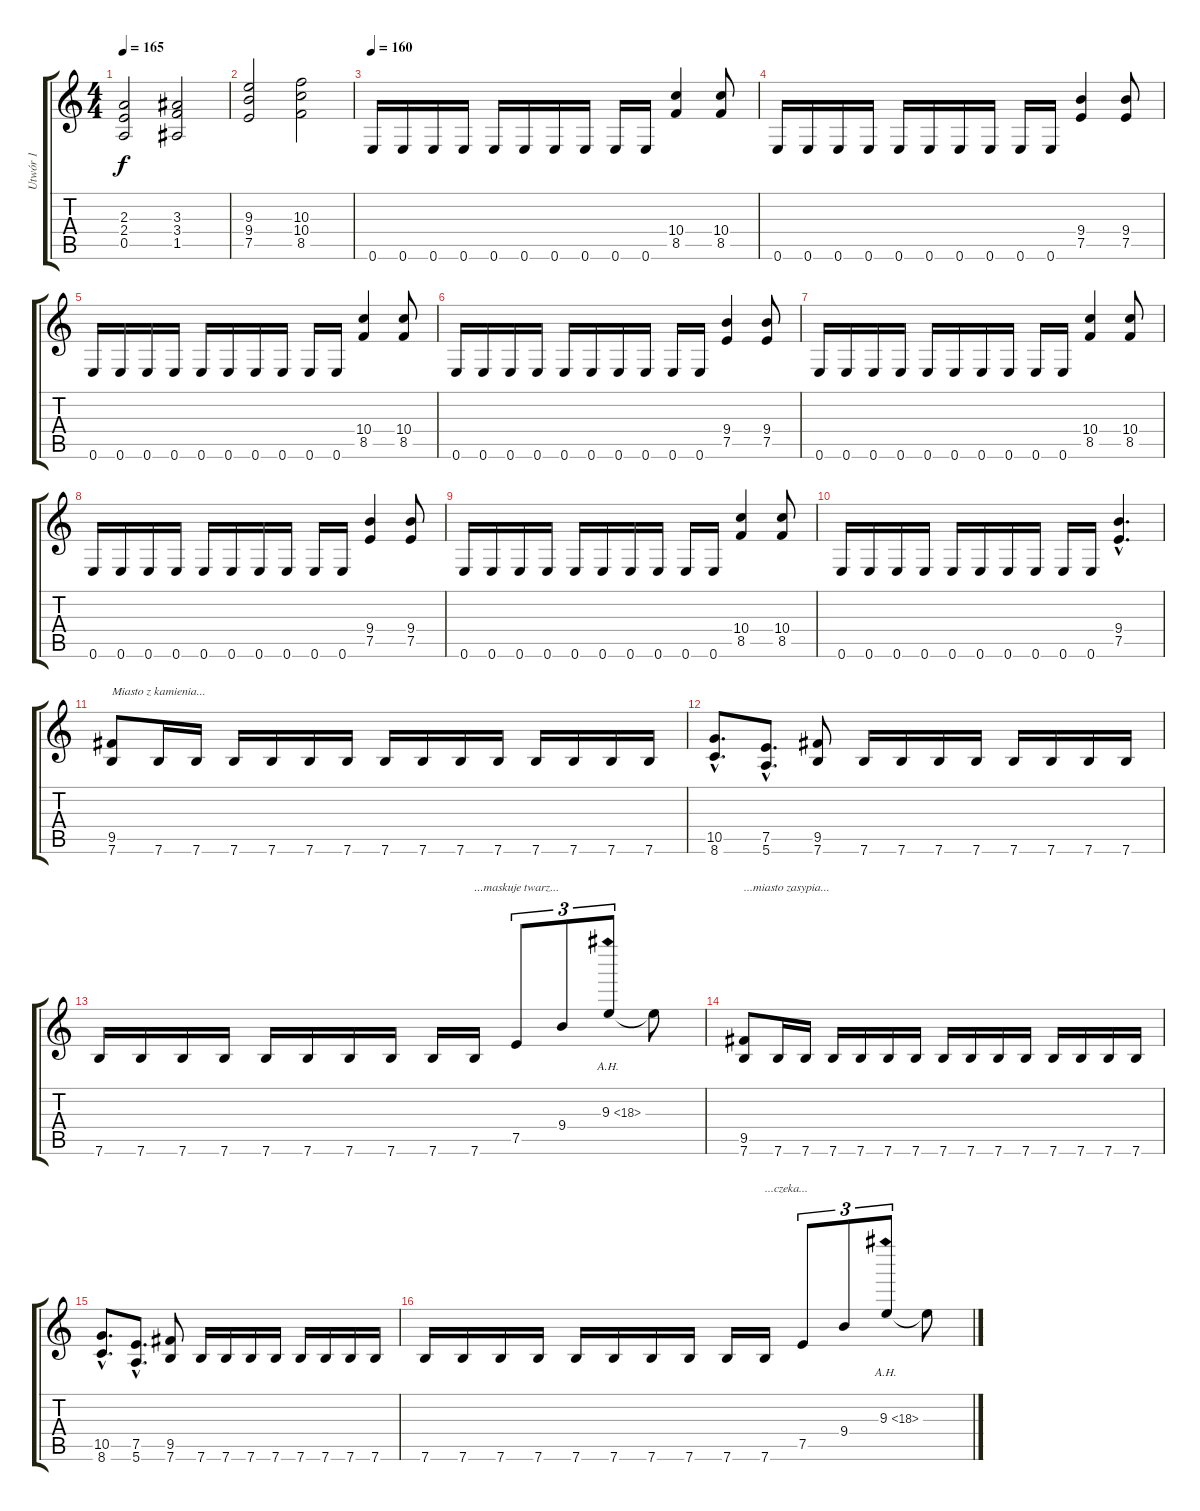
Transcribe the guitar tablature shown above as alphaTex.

\track ("Utwór 1" "Utwór 1") {instrument distortionguitar}
\staff {score tabs}
\tuning (E4 B3 G3 D3 A2 E2) {hide}
\ts (4 4)
\tempo 165
\tempo 80
\tempo 165
\clef g2
\ks c
(2.3 2.4 0.5).2{txt "" dy f instrument distortionguitar} (3.3 3.4 1.5).2 |
(9.3 9.4 7.5).2 (10.3 10.4 8.5).2 |
\tempo 165
\tempo 160
0.6.16 0.6.16 0.6.16 0.6.16 0.6.16 0.6.16 0.6.16 0.6.16 0.6.16 0.6.16 (10.4 8.5).4 (10.4 8.5).8 |
0.6.16 0.6.16 0.6.16 0.6.16 0.6.16 0.6.16 0.6.16 0.6.16 0.6.16 0.6.16 (9.4 7.5).4 (9.4 7.5).8 |
0.6.16 0.6.16 0.6.16 0.6.16 0.6.16 0.6.16 0.6.16 0.6.16 0.6.16 0.6.16 (10.4 8.5).4 (10.4 8.5).8 |
0.6.16 0.6.16 0.6.16 0.6.16 0.6.16 0.6.16 0.6.16 0.6.16 0.6.16 0.6.16 (9.4 7.5).4 (9.4 7.5).8 |
0.6.16 0.6.16 0.6.16 0.6.16 0.6.16 0.6.16 0.6.16 0.6.16 0.6.16 0.6.16 (10.4 8.5).4 (10.4 8.5).8 |
0.6.16 0.6.16 0.6.16 0.6.16 0.6.16 0.6.16 0.6.16 0.6.16 0.6.16 0.6.16 (9.4 7.5).4 (9.4 7.5).8 |
0.6.16 0.6.16 0.6.16 0.6.16 0.6.16 0.6.16 0.6.16 0.6.16 0.6.16 0.6.16 (10.4 8.5).4 (10.4 8.5).8 |
0.6.16 0.6.16 0.6.16 0.6.16 0.6.16 0.6.16 0.6.16 0.6.16 0.6.16 0.6.16 (9.4{hac} 7.5{hac}).4{d} |
(9.5 7.6).8{txt "Miasto z kamienia..."} 7.6.16 7.6.16 7.6.16 7.6.16 7.6.16 7.6.16 7.6.16 7.6.16 7.6.16 7.6.16 7.6.16 7.6.16 7.6.16 7.6.16 |
(10.5{hac} 8.6{hac}).8{d} (7.5{hac} 5.6{hac}).8{d} (9.5 7.6).8 7.6.16 7.6.16 7.6.16 7.6.16 7.6.16 7.6.16 7.6.16 7.6.16 |
7.6.16 7.6.16 7.6.16 7.6.16 7.6.16 7.6.16 7.6.16 7.6.16 7.6.16 7.6.16{txt "...maskuje twarz..."} 7.5.8{tu (3 2)} 9.4.8{tu (3 2)} 9.3{ah 9}.8{tu (3 2)} 9.3{t}.8 |
(9.5 7.6).8{txt "...miasto zasypia..."} 7.6.16 7.6.16 7.6.16 7.6.16 7.6.16 7.6.16 7.6.16 7.6.16 7.6.16 7.6.16 7.6.16 7.6.16 7.6.16 7.6.16 |
(10.5{hac} 8.6{hac}).8{d} (7.5{hac} 5.6{hac}).8{d} (9.5 7.6).8 7.6.16 7.6.16 7.6.16 7.6.16 7.6.16 7.6.16 7.6.16 7.6.16 |
7.6.16 7.6.16 7.6.16 7.6.16 7.6.16 7.6.16 7.6.16 7.6.16 7.6.16 7.6.16{txt "...czeka..."} 7.5.8{tu (3 2)} 9.4.8{tu (3 2)} 9.3{ah 9}.8{tu (3 2)} 9.3{t}.8
